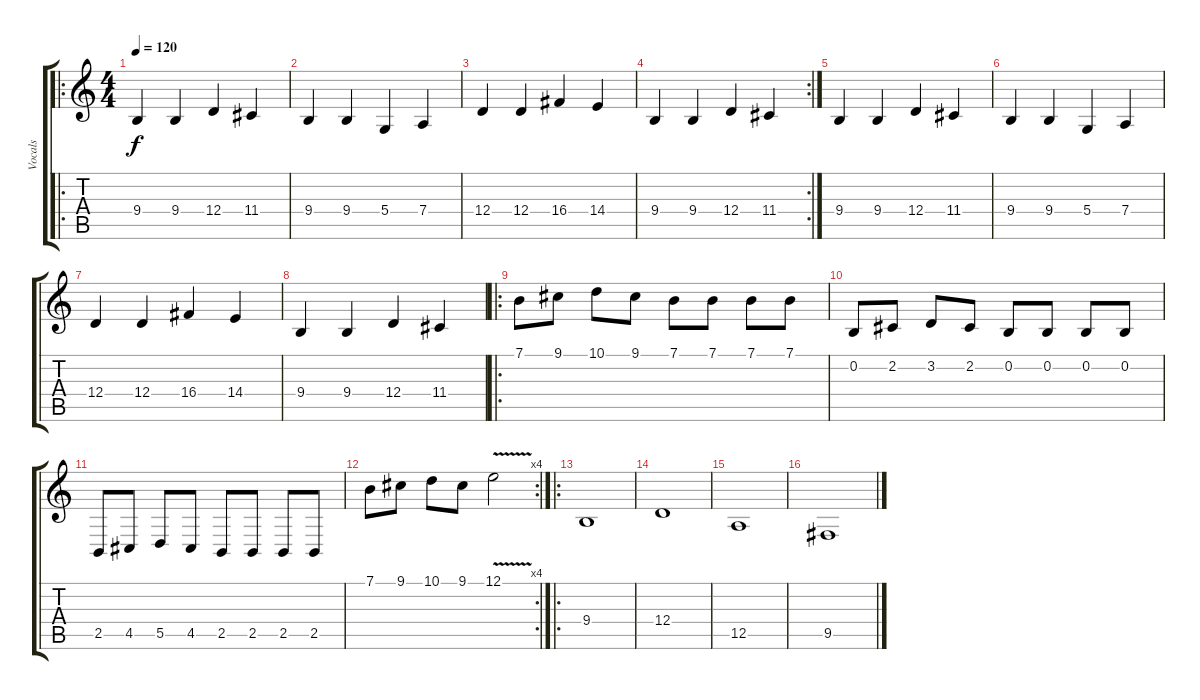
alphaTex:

\track ("Vocals" "Vocals") {instrument lead1square}
\staff {score tabs}
\tuning (E4 B3 G3 D3 A2 E2) {hide}
\ro
\ts (4 4)
\tempo 120
\clef g2
\ks c
9.4.4{dy f} 9.4.4 12.4.4 11.4.4 |
9.4.4 9.4.4 5.4.4 7.4.4 |
12.4.4 12.4.4 16.4.4 14.4.4 |
\rc 2
9.4.4 9.4.4 12.4.4 11.4.4 |
9.4.4 9.4.4 12.4.4 11.4.4 |
9.4.4 9.4.4 5.4.4 7.4.4 |
12.4.4 12.4.4 16.4.4 14.4.4 |
9.4.4 9.4.4 12.4.4 11.4.4 |
\ro
7.1.8 9.1.8 10.1.8 9.1.8 7.1.8 7.1.8 7.1.8 7.1.8 |
0.2.8 2.2.8 3.2.8 2.2.8 0.2.8 0.2.8 0.2.8 0.2.8 |
2.5.8 4.5.8 5.5.8 4.5.8 2.5.8 2.5.8 2.5.8 2.5.8 |
\rc 4
7.1.8 9.1.8 10.1.8 9.1.8 12.1{v}.2 |
\ro
9.4.1 |
12.4.1 |
12.5.1 |
9.5.1
